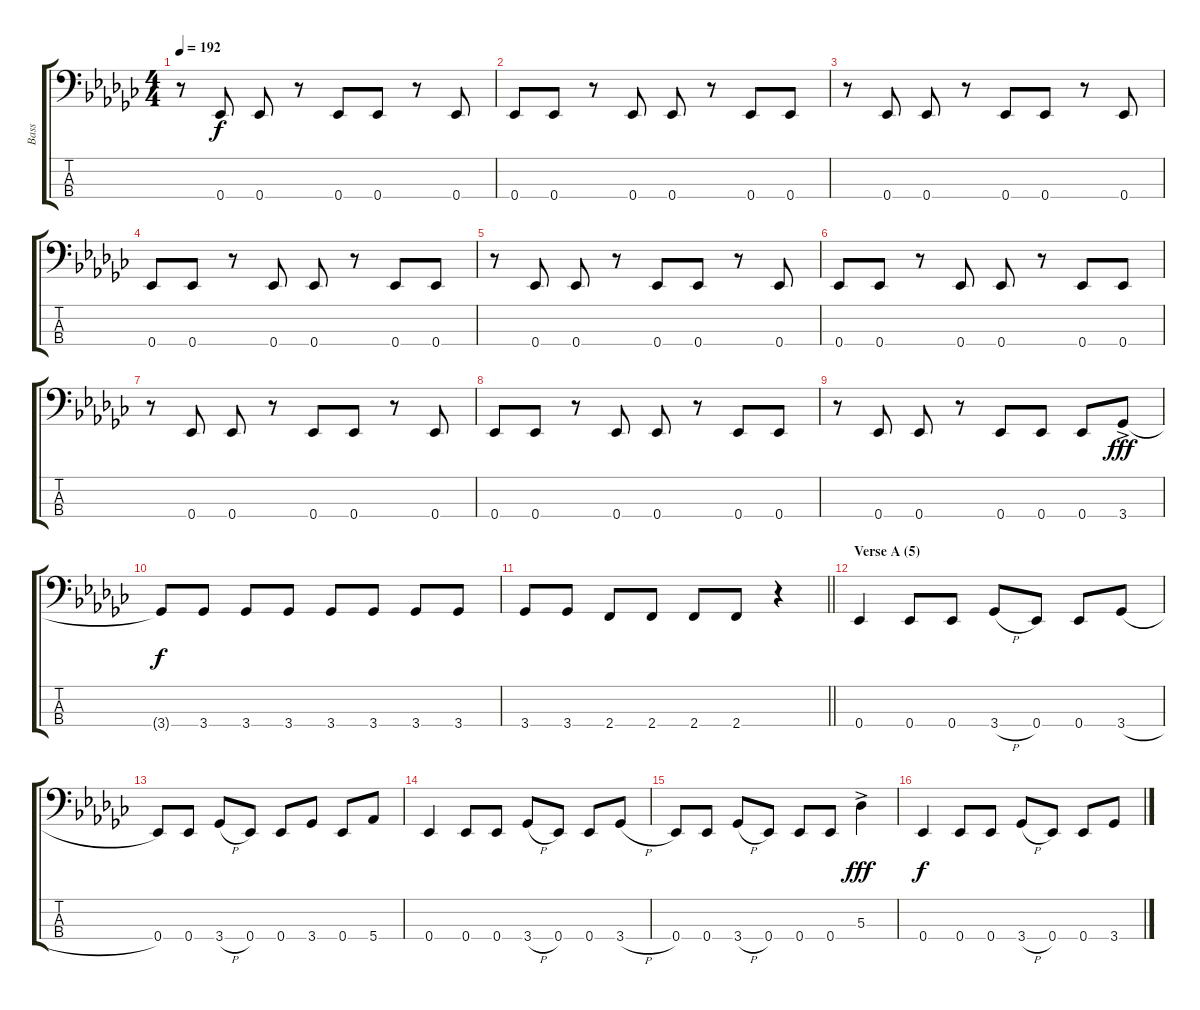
\track ("Bass" "Bass") {instrument electricbasspick}
\staff {score tabs}
\tuning (Gb2 Db2 Ab1 Eb1) {hide}
\ts (4 4)
\tempo 192
\clef f4
\ks ebminor
r.8{dy f} 0.4.8 0.4.8 r.8 0.4.8 0.4.8 r.8 0.4.8 |
0.4.8 0.4.8 r.8 0.4.8 0.4.8 r.8 0.4.8 0.4.8 |
r.8 0.4.8 0.4.8 r.8 0.4.8 0.4.8 r.8 0.4.8 |
0.4.8 0.4.8 r.8 0.4.8 0.4.8 r.8 0.4.8 0.4.8 |
r.8 0.4.8 0.4.8 r.8 0.4.8 0.4.8 r.8 0.4.8 |
0.4.8 0.4.8 r.8 0.4.8 0.4.8 r.8 0.4.8 0.4.8 |
r.8 0.4.8 0.4.8 r.8 0.4.8 0.4.8 r.8 0.4.8 |
0.4.8 0.4.8 r.8 0.4.8 0.4.8 r.8 0.4.8 0.4.8 |
r.8 0.4.8 0.4.8 r.8 0.4.8 0.4.8 0.4.8 3.4{ac}.8{dy fff} |
3.4{t}.8{dy f} 3.4.8 3.4.8 3.4.8 3.4.8 3.4.8 3.4.8 3.4.8 |
\barLineRight lightlight
3.4.8 3.4.8 2.4.8 2.4.8 2.4.8 2.4.8 r.4 |
\section ("" "Verse A (5)")
0.4.4 0.4.8 0.4.8 3.4{h}.8 0.4.8 0.4.8 3.4{h}.8 |
0.4.8 0.4.8 3.4{h}.8 0.4.8 0.4.8 3.4.8 0.4.8 5.4.8 |
0.4.4 0.4.8 0.4.8 3.4{h}.8 0.4.8 0.4.8 3.4{h}.8 |
0.4.8 0.4.8 3.4{h}.8 0.4.8 0.4.8 0.4.8 5.3{ac}.4{dy fff} |
0.4.4{dy f} 0.4.8 0.4.8 3.4{h}.8 0.4.8 0.4.8 3.4{h}.8
